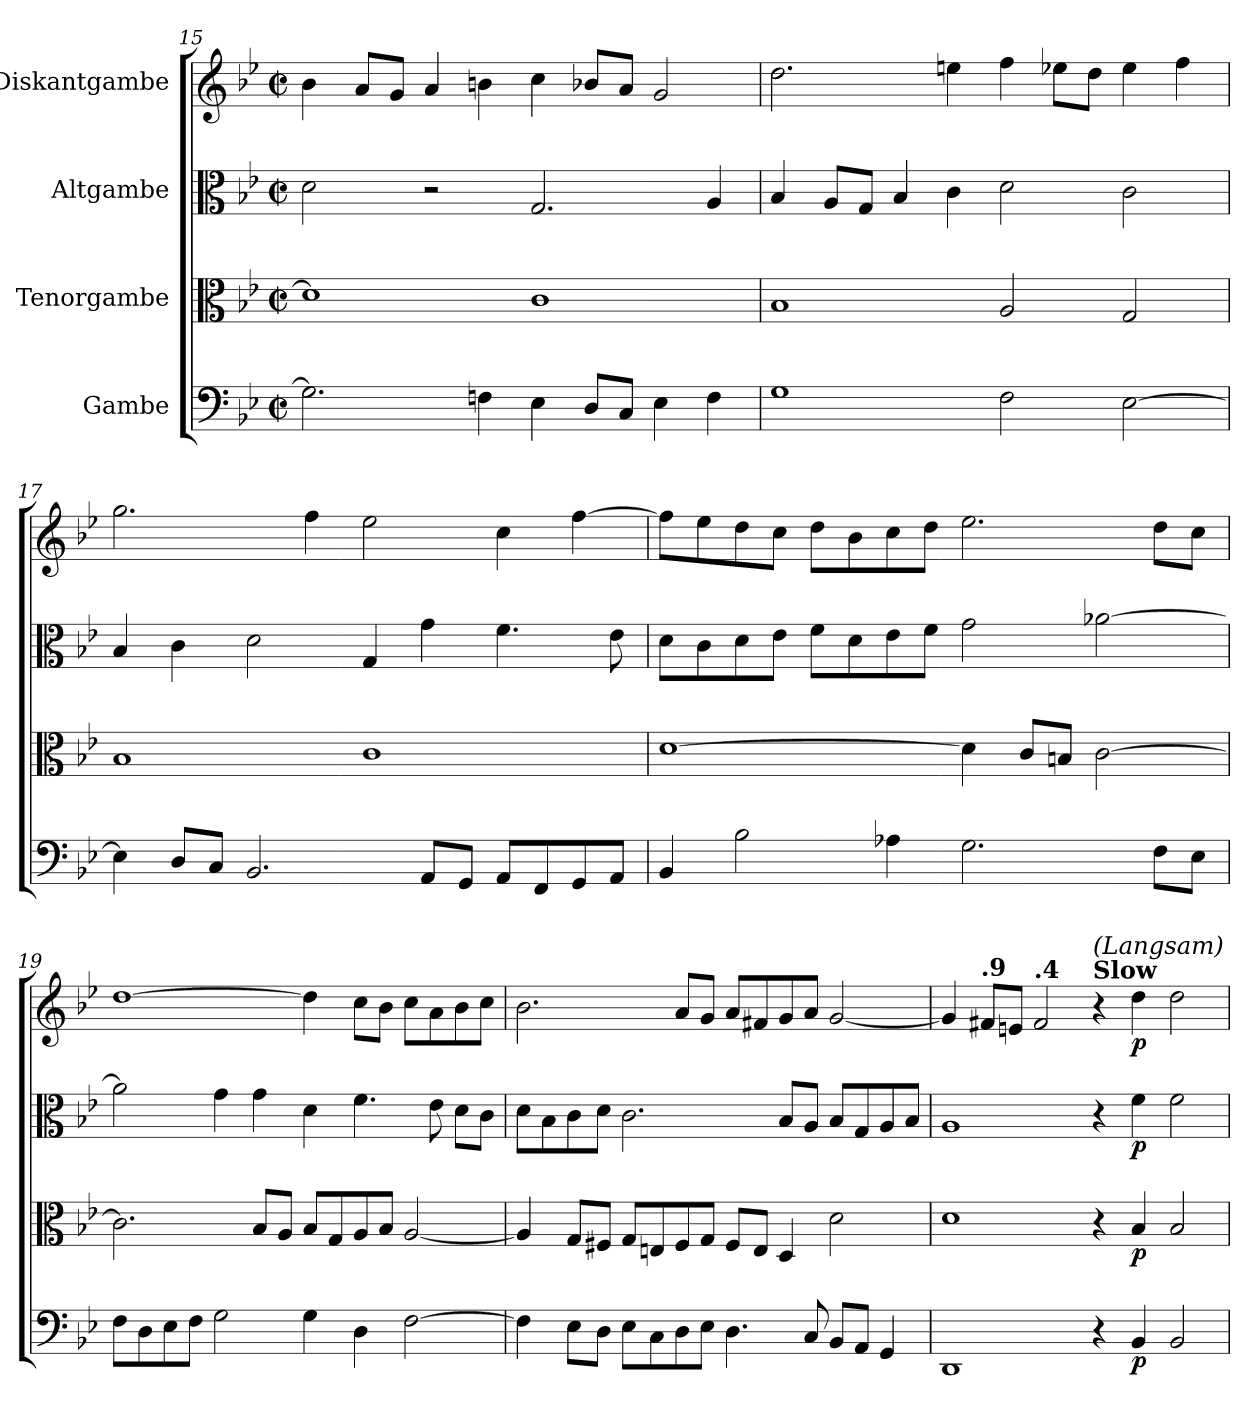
**kern	**dynam	**kern	**dynam	**kern	**dynam	**kern	**dynam
*part4	*part4	*part3	*part3	*part2	*part2	*part1	*part1
*staff4	*staff4	*staff3	*staff3	*staff2	*staff2	*staff1	*staff1
*I"Gambe	*	*I"Tenorgambe	*	*I"Altgambe	*	*I"Diskantgambe	*
*clefF4	*	*clefC3	*	*clefC3	*	*clefG2	*
*k[b-e-]	*	*k[b-e-]	*	*k[b-e-]	*	*k[b-e-]	*
*M4/2	*	*M4/2	*	*M4/2	*	*M4/2	*
*met(c|)	*	*met(c|)	*	*met(c|)	*	*met(c|)	*
=15	=15	=15	=15	=15	=15	=15	=15
2.G\]	.	1d]	.	2d\	.	4b-\	.
.	.	.	.	.	.	8a/L	.
.	.	.	.	.	.	8g/J	.
.	.	.	.	2r	.	4a/	.
4Fni\	.	.	.	.	.	4bn\	.
4E-\	.	1c	.	2.G/	.	4cc\	.
8D/L	.	.	.	.	.	8b-X/L	.
8C/J	.	.	.	.	.	8a/J	.
4E-\	.	.	.	.	.	2g/	.
4F\	.	.	.	4A/	.	.	.
!!LO:LB:g=z
=16	=16	=16	=16	=16	=16	=16	=16
1G	.	1B-	.	4B-/	.	2.dd\	.
.	.	.	.	8A/L	.	.	.
.	.	.	.	8G/J	.	.	.
.	.	.	.	4B-/	.	.	.
.	.	.	.	4c\	.	4een\	.
2F\	.	2A/	.	2d\	.	4ff\	.
.	.	.	.	.	.	8ee-X\L	.
.	.	.	.	.	.	8dd\J	.
[2E-\	.	2G/	.	2c\	.	4ee-\	.
.	.	.	.	.	.	4ff\	.
=17	=17	=17	=17	=17	=17	=17	=17
4E-\]	.	1B-	.	4B-/	.	2.gg\	.
8D/L	.	.	.	4c\	.	.	.
8C/J	.	.	.	.	.	.	.
2.BB-/	.	.	.	2d\	.	.	.
.	.	.	.	.	.	4ff\	.
.	.	1c	.	4G/	.	2ee-\	.
8AA/L	.	.	.	4g\	.	.	.
8GG/J	.	.	.	.	.	.	.
8AA/L	.	.	.	4.f\	.	4cc\	.
8FF/	.	.	.	.	.	.	.
8GG/	.	.	.	.	.	[4ff\	.
8AA/J	.	.	.	8e-\	.	.	.
=18	=18	=18	=18	=18	=18	=18	=18
4BB-/	.	[1d	.	8d\L	.	8ff\L]	.
.	.	.	.	8c\	.	8ee-\	.
2B-\	.	.	.	8d\	.	8dd\	.
.	.	.	.	8e-\J	.	8cc\J	.
.	.	.	.	8f\L	.	8dd\L	.
.	.	.	.	8d\	.	8b-\	.
4A-X\	.	.	.	8e-\	.	8cc\	.
.	.	.	.	8f\J	.	8dd\J	.
2.G\	.	4d\]	.	2g\	.	2.ee-\	.
.	.	8c/L	.	.	.	.	.
.	.	8Bn/J	.	.	.	.	.
.	.	[2c\	.	[2a-X\	.	.	.
8F\L	.	.	.	.	.	8dd\L	.
8E-\J	.	.	.	.	.	8cc\J	.
=19	=19	=19	=19	=19	=19	=19	=19
8F\L	.	2.c\]	.	2a-\]	.	[1dd	.
8D\	.	.	.	.	.	.	.
8E-\	.	.	.	.	.	.	.
8F\J	.	.	.	.	.	.	.
2G\	.	.	.	4g\	.	.	.
.	.	8B-/L	.	4g\	.	.	.
.	.	8A/J	.	.	.	.	.
4G\	.	8B-/L	.	4d\	.	4dd\]	.
.	.	8G/	.	.	.	.	.
4D\	.	8A/	.	4.f\	.	8cc\L	.
.	.	8B-/J	.	.	.	8b-\J	.
[2F\	.	[2A/	.	.	.	8cc\L	.
.	.	.	.	8e-\	.	8a\	.
.	.	.	.	8d\L	.	8b-\	.
.	.	.	.	8c\J	.	8cc\J	.
!!LO:PB:g=z
=20	=20	=20	=20	=20	=20	=20	=20
*	*	*	*	*	*	*^	*
4F\]	.	4A/]	.	8d\L	.	2.b-\	1...ryy	.
.	.	.	.	8B-\	.	.	.	.
8E-\L	.	8G/L	.	8c\	.	.	.	.
8D\J	.	8F#X/J	.	8d\J	.	.	.	.
8E-\L	.	8G/L	.	2.c\	.	.	.	.
8C\	.	8En/	.	.	.	.	.	.
8D\	.	8F#/	.	.	.	8a/L	.	.
8E-\J	.	8G/J	.	.	.	8g/J	.	.
4.D\	.	8F#/L	.	.	.	8a/L	.	.
.	.	8E/J	.	.	.	8f#X/	.	.
.	.	4D/	.	8B-/L	.	8g/	.	.
8C/	.	.	.	8A/J	.	8a/J	.	.
8BB-/L	.	2d\	.	8B-/L	.	[2g/	.	.
8AA/J	.	.	.	8G/	.	.	.	.
4GG/	.	.	.	8A/	.	.	.	.
*	*	*	*	*	*	*MM128	*	*
.	.	.	.	8B-/J	.	.	8ryy	.
*	*	*	*	*	*	*v	*v	*
=21	=21	=21	=21	=21	=21	=21	=21
*	*	*	*	*	*	*MM126	*
*	*	*	*	*	*	*^	*
!	!	!	!	!	!	!LO:TX:a:B:t=.1	!	!
*	*	*	*	*	*	*v	*v	*
1DD	.	1d	.	1A	.	4g/]	.
*	*	*	*	*	*	*MM114	*
!	!	!	!	!	!	!LO:TX:a:B:t=.9	!
.	.	.	.	.	.	8f#X/L	.
*	*	*	*	*	*	*MM108	*
.	.	.	.	.	.	8eni/J	.
*	*	*	*	*	*	*MM98	*
!	!	!	!	!	!	!LO:TX:a:B:t=.4	!
.	.	.	.	.	.	2f#/	.
!	!	!	!	!	!	!LO:TX:a:B:t=Slow	!
!	!	!	!	!	!	!LO:TX:a:i:t=(Langsam)	!
4r	.	4r	.	4r	.	4r	.
!	!LO:DY:b	!	!LO:DY:b	!	!LO:DY:b	!	!LO:DY:b
4BB-/	p	4B-/	p	4f\	p	4dd\	p
2BB-/	.	2B-/	.	2f\	.	2dd\	.
=	=	=	=	=	=	=	=
*-	*-	*-	*-	*-	*-	*-	*-
